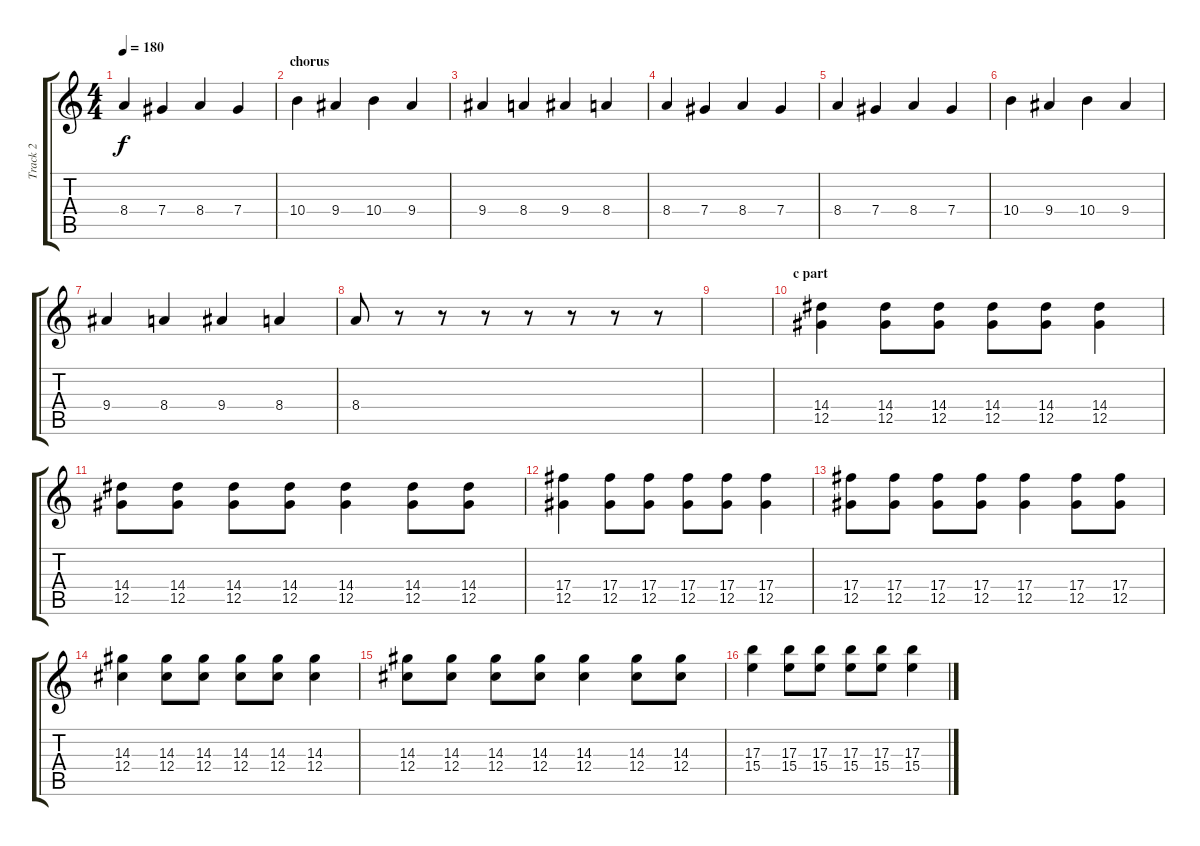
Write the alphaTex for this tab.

\track ("Track 2" "Track 2") {instrument overdrivenguitar}
\staff {score tabs}
\tuning (Eb4 Bb3 Gb3 Db3 Ab2 Eb2) {hide}
\ts (4 4)
\tempo 180
\clef g2
\ks c
8.4.4{dy f} 7.4.4 8.4.4 7.4.4 |
\section ("" "chorus")
10.4.4 9.4.4 10.4.4 9.4.4 |
9.4.4 8.4.4 9.4.4 8.4.4 |
8.4.4 7.4.4 8.4.4 7.4.4 |
8.4.4 7.4.4 8.4.4 7.4.4 |
10.4.4 9.4.4 10.4.4 9.4.4 |
9.4.4 8.4.4 9.4.4 8.4.4 |
8.4.8 r.8 r.8 r.8 r.8 r.8 r.8 r.8 |
|
\section ("" "c part")
(14.4 12.5).4 (14.4 12.5).8 (14.4 12.5).8 (14.4 12.5).8 (14.4 12.5).8 (14.4 12.5).4 |
(14.4 12.5).8 (14.4 12.5).8 (14.4 12.5).8 (14.4 12.5).8 (14.4 12.5).4 (14.4 12.5).8 (14.4 12.5).8 |
(17.4 12.5).4 (17.4 12.5).8 (17.4 12.5).8 (17.4 12.5).8 (17.4 12.5).8 (17.4 12.5).4 |
(17.4 12.5).8 (17.4 12.5).8 (17.4 12.5).8 (17.4 12.5).8 (17.4 12.5).4 (17.4 12.5).8 (17.4 12.5).8 |
(14.3 12.4).4 (14.3 12.4).8 (14.3 12.4).8 (14.3 12.4).8 (14.3 12.4).8 (14.3 12.4).4 |
(14.3 12.4).8 (14.3 12.4).8 (14.3 12.4).8 (14.3 12.4).8 (14.3 12.4).4 (14.3 12.4).8 (14.3 12.4).8 |
(17.3 15.4).4 (17.3 15.4).8 (17.3 15.4).8 (17.3 15.4).8 (17.3 15.4).8 (17.3 15.4).4
